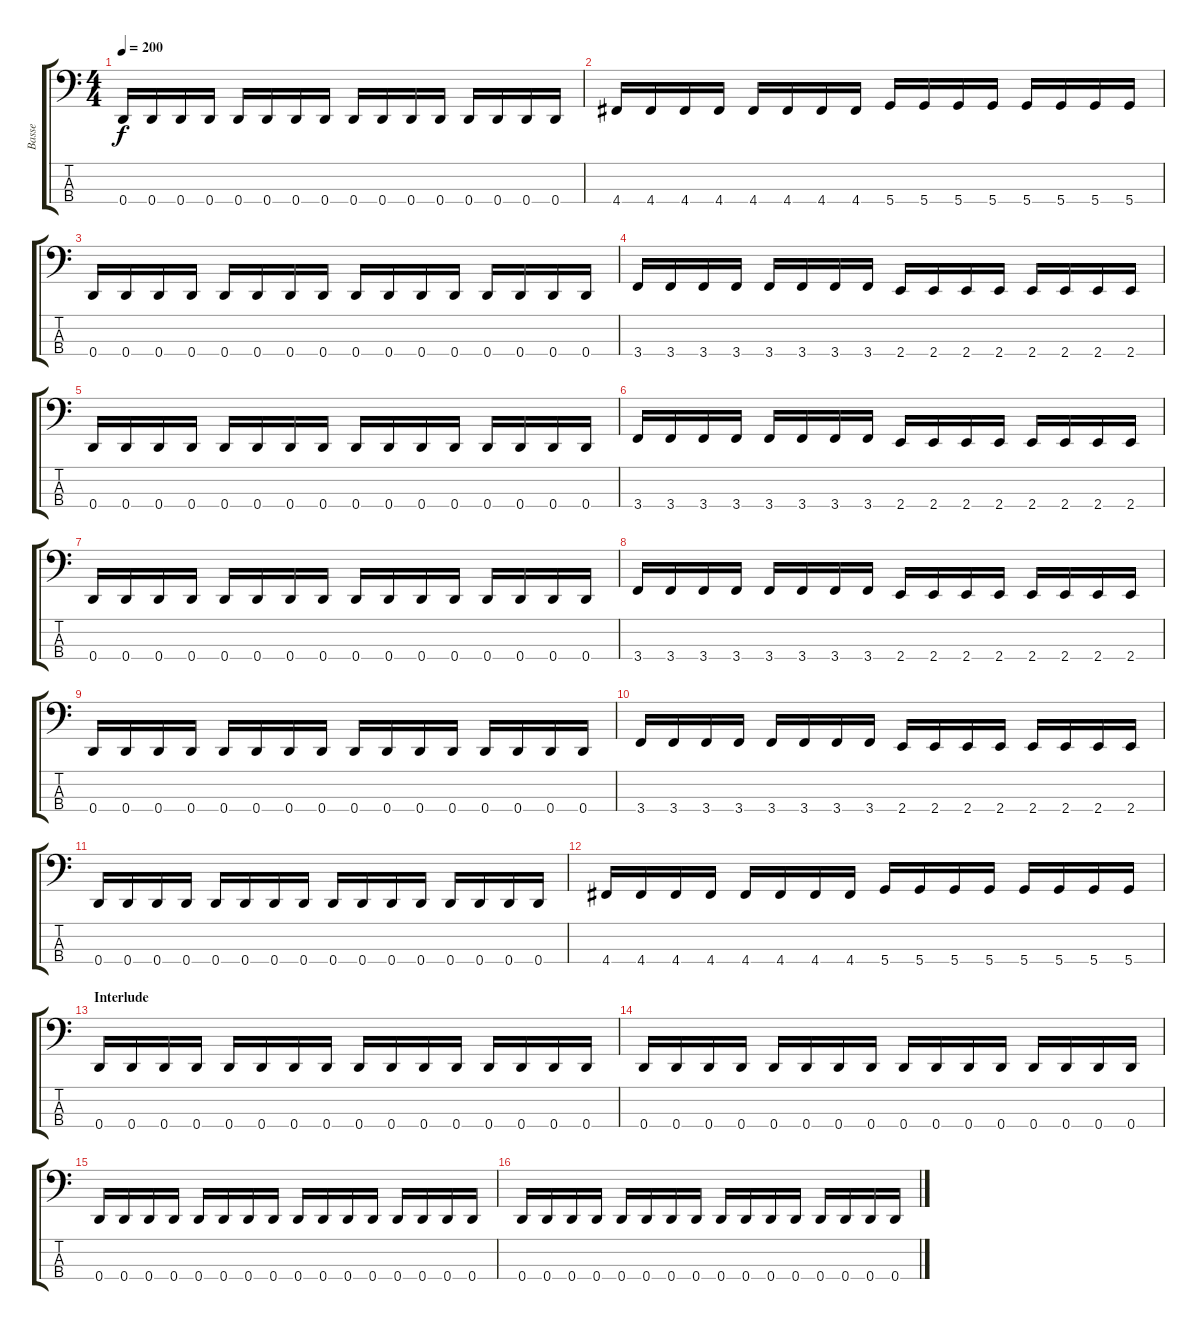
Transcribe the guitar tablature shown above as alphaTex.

\track ("Basse" "Basse") {instrument electricbasspick}
\staff {score tabs}
\tuning (F2 C2 G1 D1) {hide}
\ts (4 4)
\tempo 200
\clef f4
\ks c
0.4.16{dy f} 0.4.16 0.4.16 0.4.16 0.4.16 0.4.16 0.4.16 0.4.16 0.4.16 0.4.16 0.4.16 0.4.16 0.4.16 0.4.16 0.4.16 0.4.16 |
4.4.16 4.4.16 4.4.16 4.4.16 4.4.16 4.4.16 4.4.16 4.4.16 5.4.16 5.4.16 5.4.16 5.4.16 5.4.16 5.4.16 5.4.16 5.4.16 |
0.4.16 0.4.16 0.4.16 0.4.16 0.4.16 0.4.16 0.4.16 0.4.16 0.4.16 0.4.16 0.4.16 0.4.16 0.4.16 0.4.16 0.4.16 0.4.16 |
3.4.16 3.4.16 3.4.16 3.4.16 3.4.16 3.4.16 3.4.16 3.4.16 2.4.16 2.4.16 2.4.16 2.4.16 2.4.16 2.4.16 2.4.16 2.4.16 |
0.4.16 0.4.16 0.4.16 0.4.16 0.4.16 0.4.16 0.4.16 0.4.16 0.4.16 0.4.16 0.4.16 0.4.16 0.4.16 0.4.16 0.4.16 0.4.16 |
3.4.16 3.4.16 3.4.16 3.4.16 3.4.16 3.4.16 3.4.16 3.4.16 2.4.16 2.4.16 2.4.16 2.4.16 2.4.16 2.4.16 2.4.16 2.4.16 |
0.4.16 0.4.16 0.4.16 0.4.16 0.4.16 0.4.16 0.4.16 0.4.16 0.4.16 0.4.16 0.4.16 0.4.16 0.4.16 0.4.16 0.4.16 0.4.16 |
3.4.16 3.4.16 3.4.16 3.4.16 3.4.16 3.4.16 3.4.16 3.4.16 2.4.16 2.4.16 2.4.16 2.4.16 2.4.16 2.4.16 2.4.16 2.4.16 |
0.4.16 0.4.16 0.4.16 0.4.16 0.4.16 0.4.16 0.4.16 0.4.16 0.4.16 0.4.16 0.4.16 0.4.16 0.4.16 0.4.16 0.4.16 0.4.16 |
3.4.16 3.4.16 3.4.16 3.4.16 3.4.16 3.4.16 3.4.16 3.4.16 2.4.16 2.4.16 2.4.16 2.4.16 2.4.16 2.4.16 2.4.16 2.4.16 |
0.4.16 0.4.16 0.4.16 0.4.16 0.4.16 0.4.16 0.4.16 0.4.16 0.4.16 0.4.16 0.4.16 0.4.16 0.4.16 0.4.16 0.4.16 0.4.16 |
4.4.16 4.4.16 4.4.16 4.4.16 4.4.16 4.4.16 4.4.16 4.4.16 5.4.16 5.4.16 5.4.16 5.4.16 5.4.16 5.4.16 5.4.16 5.4.16 |
\section ("" "Interlude")
0.4.16 0.4.16 0.4.16 0.4.16 0.4.16 0.4.16 0.4.16 0.4.16 0.4.16 0.4.16 0.4.16 0.4.16 0.4.16 0.4.16 0.4.16 0.4.16 |
0.4.16 0.4.16 0.4.16 0.4.16 0.4.16 0.4.16 0.4.16 0.4.16 0.4.16 0.4.16 0.4.16 0.4.16 0.4.16 0.4.16 0.4.16 0.4.16 |
0.4.16 0.4.16 0.4.16 0.4.16 0.4.16 0.4.16 0.4.16 0.4.16 0.4.16 0.4.16 0.4.16 0.4.16 0.4.16 0.4.16 0.4.16 0.4.16 |
0.4.16 0.4.16 0.4.16 0.4.16 0.4.16 0.4.16 0.4.16 0.4.16 0.4.16 0.4.16 0.4.16 0.4.16 0.4.16 0.4.16 0.4.16 0.4.16
